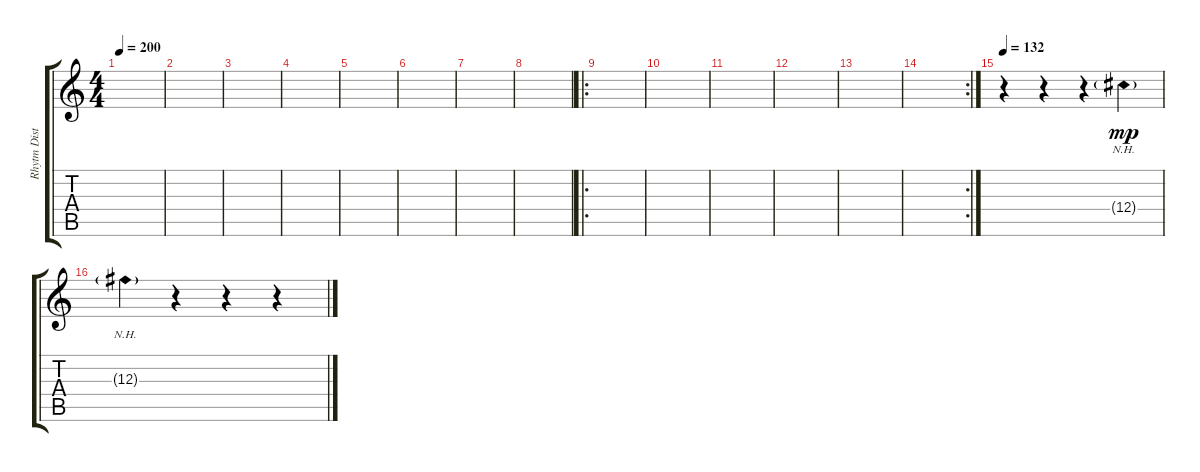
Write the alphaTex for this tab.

\track ("Rhytm Distortion" "Rhytm Dist") {instrument overdrivenguitar}
\staff {score tabs}
\tuning (Eb4 Bb3 Gb3 Db3 Ab2 Eb2) {hide}
\ts (4 4)
\tempo 200
\clef g2
\ks c
|
|
|
|
|
|
|
|
\ro
|
|
|
|
|
\rc 2
|
\tempo 132
r.4 r.4 r.4 12.4{nh g}.4{dy mp} |
12.3{nh g}.4 r.4 r.4 r.4
